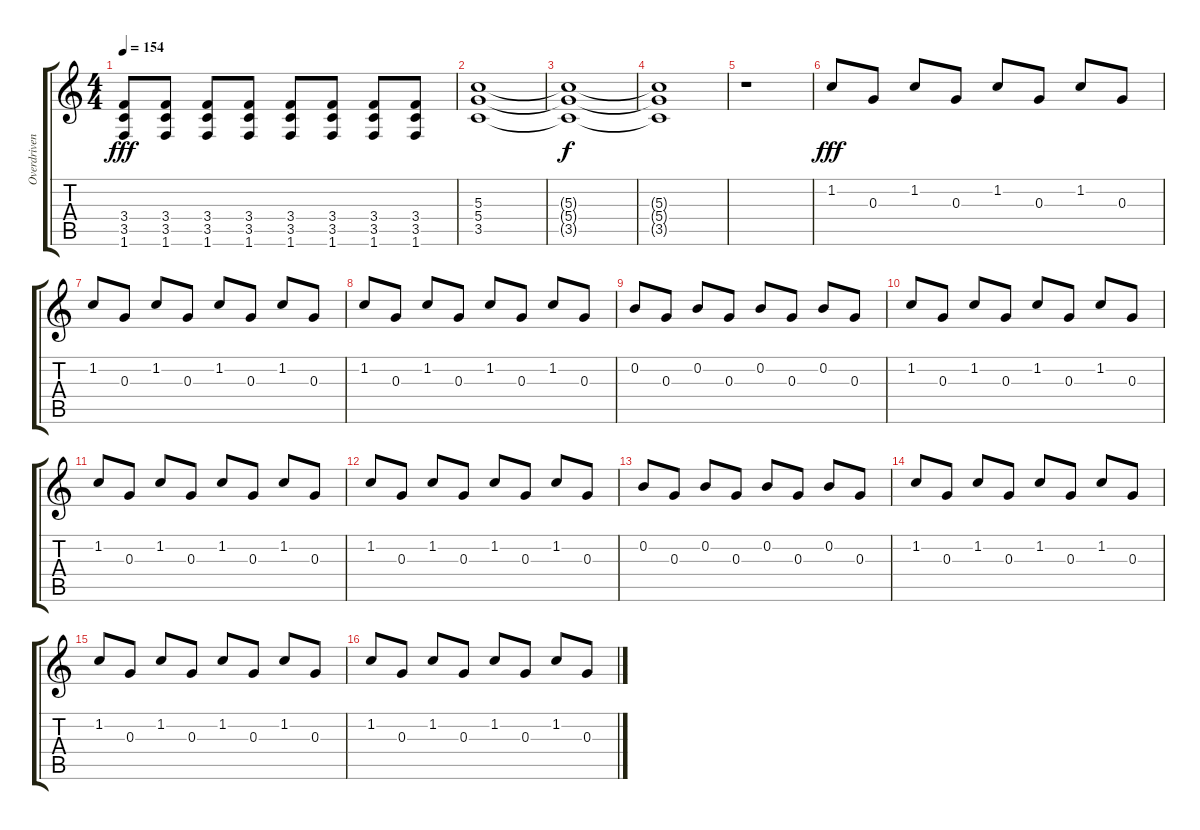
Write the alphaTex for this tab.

\track ("Overdriven Guitar 1" "Overdriven") {instrument overdrivenguitar}
\staff {score tabs}
\tuning (E4 B3 G3 D3 A2 E2) {hide}
\ts (4 4)
\tempo 154
\clef g2
\ks c
(3.4 3.5 1.6).8{dy fff} (3.4 3.5 1.6).8 (3.4 3.5 1.6).8 (3.4 3.5 1.6).8 (3.4 3.5 1.6).8 (3.4 3.5 1.6).8 (3.4 3.5 1.6).8 (3.4 3.5 1.6).8 |
(5.3 5.4 3.5).1 |
(5.3{t} 5.4{t} 3.5{t}).1{dy f} |
(5.3{t} 5.4{t} 3.5{t}).1 |
r.1 |
1.2.8{dy fff instrument electricguitarmuted} 0.3.8 1.2.8 0.3.8 1.2.8 0.3.8 1.2.8 0.3.8 |
1.2.8 0.3.8 1.2.8 0.3.8 1.2.8 0.3.8 1.2.8 0.3.8 |
1.2.8 0.3.8 1.2.8 0.3.8 1.2.8 0.3.8 1.2.8 0.3.8 |
0.2.8 0.3.8 0.2.8 0.3.8 0.2.8 0.3.8 0.2.8 0.3.8 |
1.2.8 0.3.8 1.2.8 0.3.8 1.2.8 0.3.8 1.2.8 0.3.8 |
1.2.8 0.3.8 1.2.8 0.3.8 1.2.8 0.3.8 1.2.8 0.3.8 |
1.2.8 0.3.8 1.2.8 0.3.8 1.2.8 0.3.8 1.2.8 0.3.8 |
0.2.8 0.3.8 0.2.8 0.3.8 0.2.8 0.3.8 0.2.8 0.3.8 |
1.2.8 0.3.8 1.2.8 0.3.8 1.2.8 0.3.8 1.2.8 0.3.8 |
1.2.8 0.3.8 1.2.8 0.3.8 1.2.8 0.3.8 1.2.8 0.3.8 |
1.2.8 0.3.8 1.2.8 0.3.8 1.2.8 0.3.8 1.2.8 0.3.8
